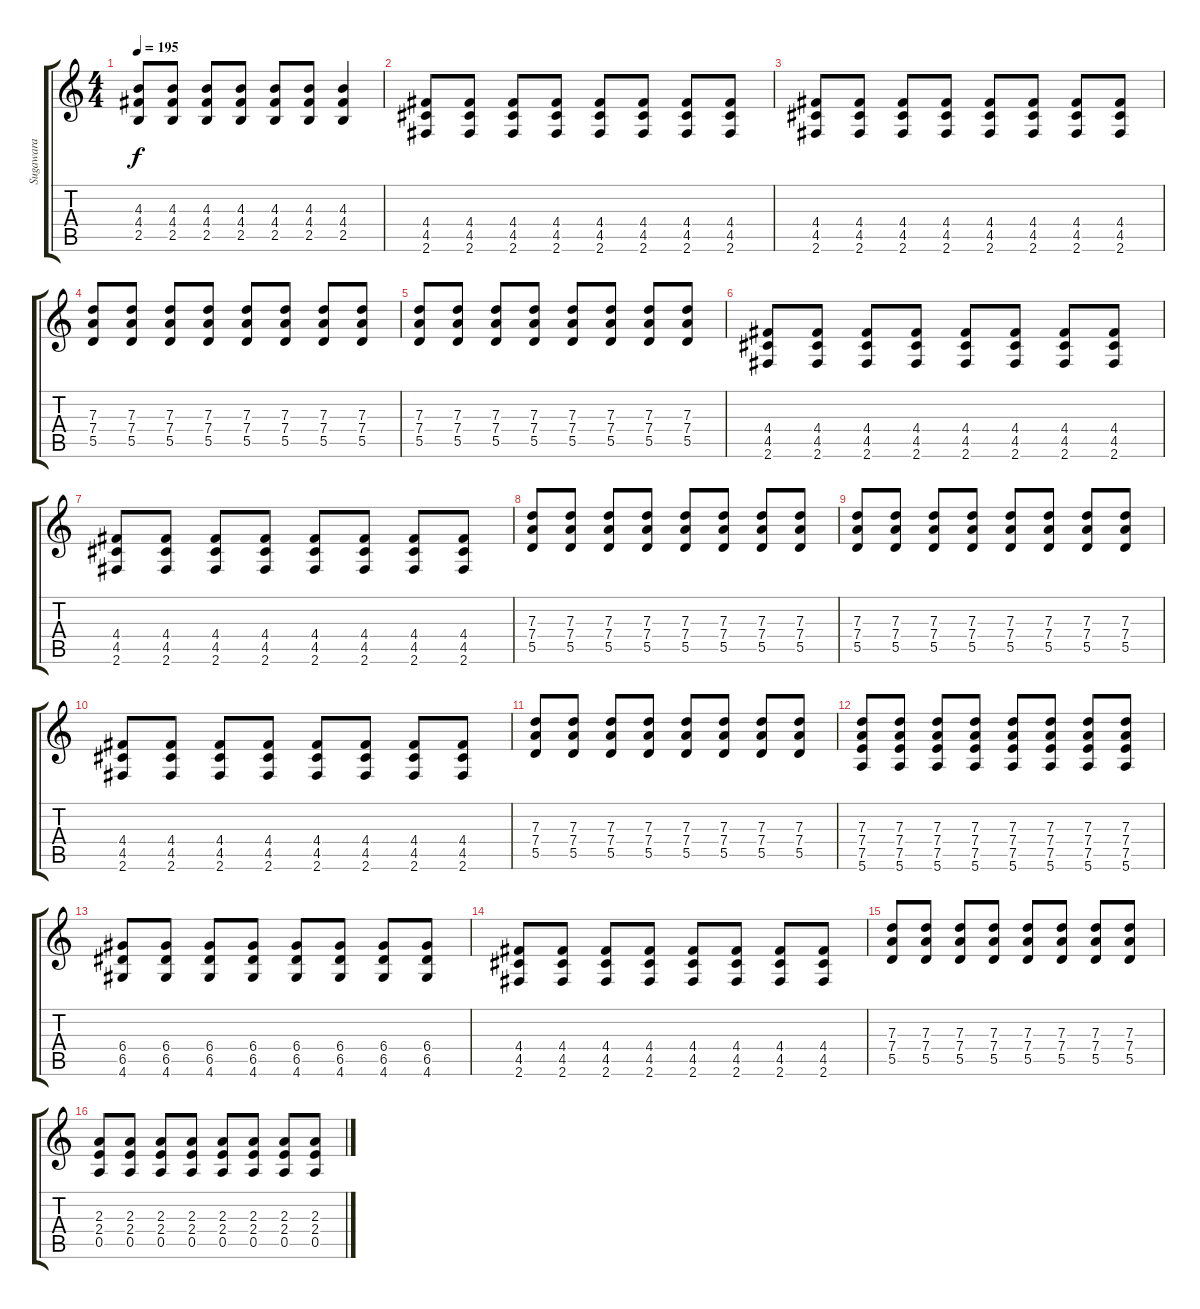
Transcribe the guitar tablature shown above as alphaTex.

\track ("Sugawara" "Sugawara") {instrument distortionguitar}
\staff {score tabs}
\tuning (E4 B3 G3 D3 A2 E2) {hide}
\ts (4 4)
\tempo 195
\clef g2
\ks c
(4.3 4.4 2.5).8{dy f} (4.3 4.4 2.5).8 (4.3 4.4 2.5).8 (4.3 4.4 2.5).8 (4.3 4.4 2.5).8 (4.3 4.4 2.5).8 (4.3 4.4 2.5).4 |
(4.4 4.5 2.6).8 (4.4 4.5 2.6).8 (4.4 4.5 2.6).8 (4.4 4.5 2.6).8 (4.4 4.5 2.6).8 (4.4 4.5 2.6).8 (4.4 4.5 2.6).8 (4.4 4.5 2.6).8 |
(4.4 4.5 2.6).8 (4.4 4.5 2.6).8 (4.4 4.5 2.6).8 (4.4 4.5 2.6).8 (4.4 4.5 2.6).8 (4.4 4.5 2.6).8 (4.4 4.5 2.6).8 (4.4 4.5 2.6).8 |
(7.3 7.4 5.5).8 (7.3 7.4 5.5).8 (7.3 7.4 5.5).8 (7.3 7.4 5.5).8 (7.3 7.4 5.5).8 (7.3 7.4 5.5).8 (7.3 7.4 5.5).8 (7.3 7.4 5.5).8 |
(7.3 7.4 5.5).8 (7.3 7.4 5.5).8 (7.3 7.4 5.5).8 (7.3 7.4 5.5).8 (7.3 7.4 5.5).8 (7.3 7.4 5.5).8 (7.3 7.4 5.5).8 (7.3 7.4 5.5).8 |
(4.4 4.5 2.6).8 (4.4 4.5 2.6).8 (4.4 4.5 2.6).8 (4.4 4.5 2.6).8 (4.4 4.5 2.6).8 (4.4 4.5 2.6).8 (4.4 4.5 2.6).8 (4.4 4.5 2.6).8 |
(4.4 4.5 2.6).8 (4.4 4.5 2.6).8 (4.4 4.5 2.6).8 (4.4 4.5 2.6).8 (4.4 4.5 2.6).8 (4.4 4.5 2.6).8 (4.4 4.5 2.6).8 (4.4 4.5 2.6).8 |
(7.3 7.4 5.5).8 (7.3 7.4 5.5).8 (7.3 7.4 5.5).8 (7.3 7.4 5.5).8 (7.3 7.4 5.5).8 (7.3 7.4 5.5).8 (7.3 7.4 5.5).8 (7.3 7.4 5.5).8 |
(7.3 7.4 5.5).8 (7.3 7.4 5.5).8 (7.3 7.4 5.5).8 (7.3 7.4 5.5).8 (7.3 7.4 5.5).8 (7.3 7.4 5.5).8 (7.3 7.4 5.5).8 (7.3 7.4 5.5).8 |
(4.4 4.5 2.6).8 (4.4 4.5 2.6).8 (4.4 4.5 2.6).8 (4.4 4.5 2.6).8 (4.4 4.5 2.6).8 (4.4 4.5 2.6).8 (4.4 4.5 2.6).8 (4.4 4.5 2.6).8 |
(7.3 7.4 5.5).8 (7.3 7.4 5.5).8 (7.3 7.4 5.5).8 (7.3 7.4 5.5).8 (7.3 7.4 5.5).8 (7.3 7.4 5.5).8 (7.3 7.4 5.5).8 (7.3 7.4 5.5).8 |
(7.3 7.4 7.5 5.6).8 (7.3 7.4 7.5 5.6).8 (7.3 7.4 7.5 5.6).8 (7.3 7.4 7.5 5.6).8 (7.3 7.4 7.5 5.6).8 (7.3 7.4 7.5 5.6).8 (7.3 7.4 7.5 5.6).8 (7.3 7.4 7.5 5.6).8 |
(6.4 6.5 4.6).8 (6.4 6.5 4.6).8 (6.4 6.5 4.6).8 (6.4 6.5 4.6).8 (6.4 6.5 4.6).8 (6.4 6.5 4.6).8 (6.4 6.5 4.6).8 (6.4 6.5 4.6).8 |
(4.4 4.5 2.6).8 (4.4 4.5 2.6).8 (4.4 4.5 2.6).8 (4.4 4.5 2.6).8 (4.4 4.5 2.6).8 (4.4 4.5 2.6).8 (4.4 4.5 2.6).8 (4.4 4.5 2.6).8 |
(7.3 7.4 5.5).8 (7.3 7.4 5.5).8 (7.3 7.4 5.5).8 (7.3 7.4 5.5).8 (7.3 7.4 5.5).8 (7.3 7.4 5.5).8 (7.3 7.4 5.5).8 (7.3 7.4 5.5).8 |
(2.3 2.4 0.5).8 (2.3 2.4 0.5).8 (2.3 2.4 0.5).8 (2.3 2.4 0.5).8 (2.3 2.4 0.5).8 (2.3 2.4 0.5).8 (2.3 2.4 0.5).8 (2.3 2.4 0.5).8
